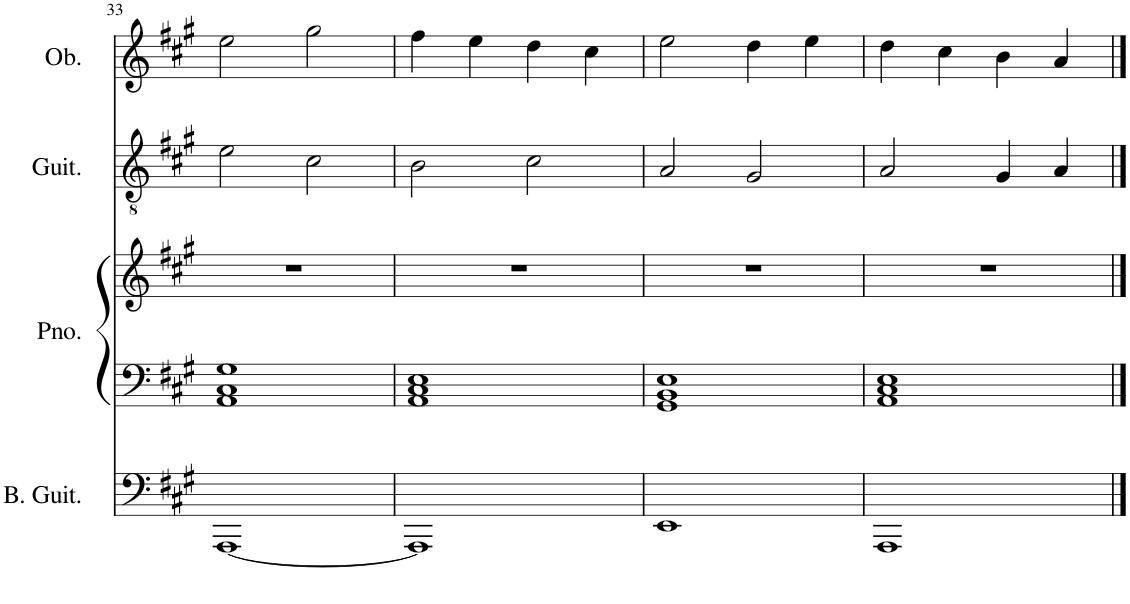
**kern	**kern	**kern	**kern	**kern
*part4	*part3	*part3	*part2	*part1
*staff5	*staff4	*staff3	*staff2	*staff1
*I"ベース	*I"グランドピアノ	*	*I"クラシックギター	*I"オーボエ
!!LO:PB:g=z
*clefF4	*clefF4	*clefG2	*clefGv2	*clefG2
*k[f#c#g#]	*k[f#c#g#]	*k[f#c#g#]	*k[f#c#g#]	*k[f#c#g#]
*M4/4	*M4/4	*M4/4	*M4/4	*M4/4
=33	=33	=33	=33	=33
[1AAA	1AA 1C# 1G#	1r	2e\	2ee\
.	.	.	2c#\	2gg#\
=34	=34	=34	=34	=34
1AAA]	1AA 1C# 1E	1r	2B\	4ff#\
.	.	.	.	4ee\
.	.	.	2c#\	4dd\
.	.	.	.	4cc#\
=35	=35	=35	=35	=35
1EE	1GG# 1BB 1E	1r	2A/	2ee\
.	.	.	2G#/	4dd\
.	.	.	.	4ee\
=36	=36	=36	=36	=36
1AAA	1AA 1C# 1E	1r	2A/	4dd\
.	.	.	.	4cc#\
.	.	.	4G#/	4b\
.	.	.	4A/	4a/
==	==	==	==	==
*-	*-	*-	*-	*-
